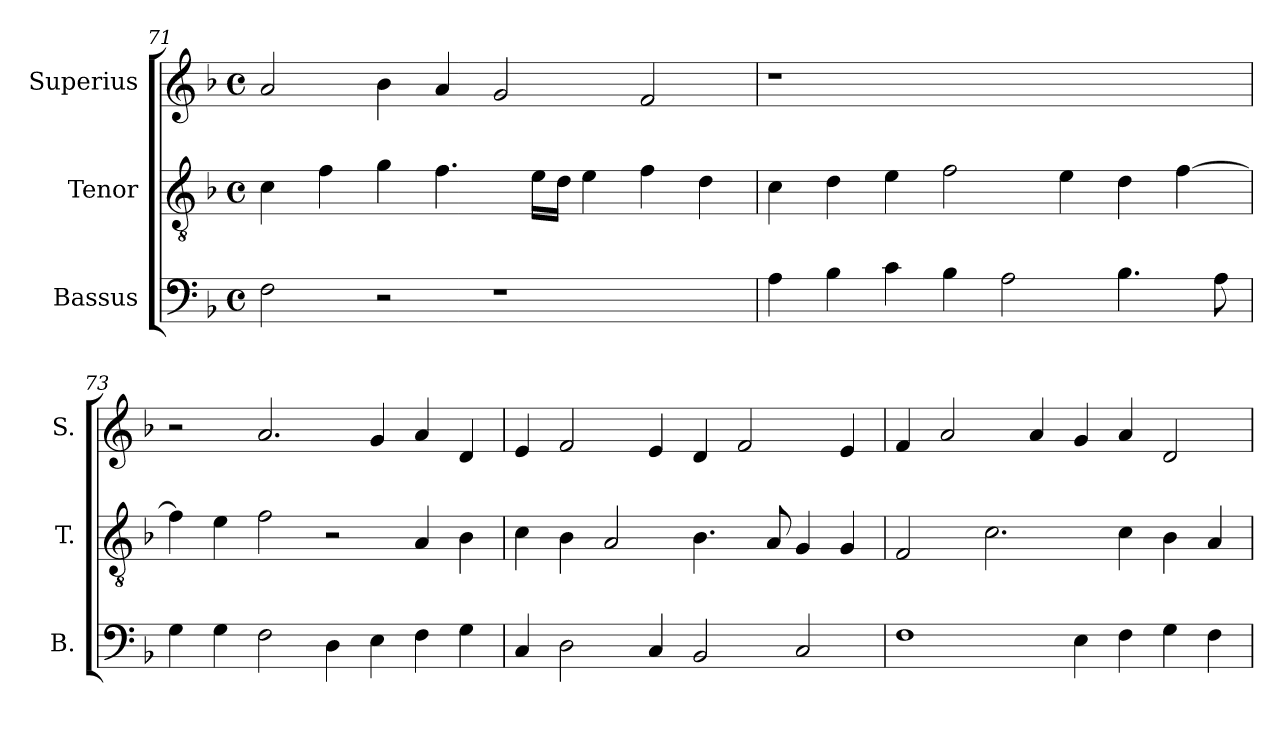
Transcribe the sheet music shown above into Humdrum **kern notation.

**kern	**kern	**kern
*part3	*part2	*part1
*staff3	*staff2	*staff1
*I"Bassus	*I"Tenor	*I"Superius
*I'B.	*I'T.	*I'S.
*clefF4	*clefGv2	*clefG2
*	*ITrd7c12	*
*k[b-]	*k[b-]	*k[b-]
*F:	*F:	*F:
*M4/4	*M4/4	*M4/4
*met(c)	*met(c)	*met(c)
=71	=71	=71
2Fi\	4Ci\	2ai/
.	4Fi\	.
2r	4Gi\	4b-i\
.	4.Fi\	4ai/
1r	.	2gi/
.	16Ei\LL	.
.	16Di\JJ	.
.	4Ei\	.
.	4Fi\	2fi/
.	4Di\	.
=72	=72	=72
!	!	!LO:N:vis=1
4Ai\	4Ci\	1r
4B-i\	4Di\	.
4ci\	4Ei\	.
4B-i\	2Fi\	.
2Ai\	.	1ryy
.	4Ei\	.
4.B-i\	4Di\	.
.	[>4Fi\	.
8Ai\	.	.
!!LO:LB:g=z
=73	=73	=73
4Gi\	4Fi\]	2r
4Gi\	4Ei\	.
2Fi\	2Fi\	2.ai/
4Di\	2r	.
4Ei\	.	4gi/
4Fi\	4AAi/	4ai/
4Gi\	4BB-i\	4di/
=74	=74	=74
4Ci/	4Ci\	4ei/
2Di\	4BB-i\	2fi/
.	2AAi/	.
4Ci/	.	4ei/
2BB-i/	4.BB-i\	4di/
.	.	2fi/
.	8AAi/	.
2Ci/	4GGi/	.
.	4GGi/	4ei/
=75	=75	=75
1Fi	2FFi/	4fi/
.	.	2ai/
.	2.Ci\	.
.	.	4ai/
4Ei\	.	4gi/
4Fi\	4Ci\	4ai/
4Gi\	4BB-i\	2di/
4Fi\	4AAi/	.
=	=	=
*-	*-	*-
